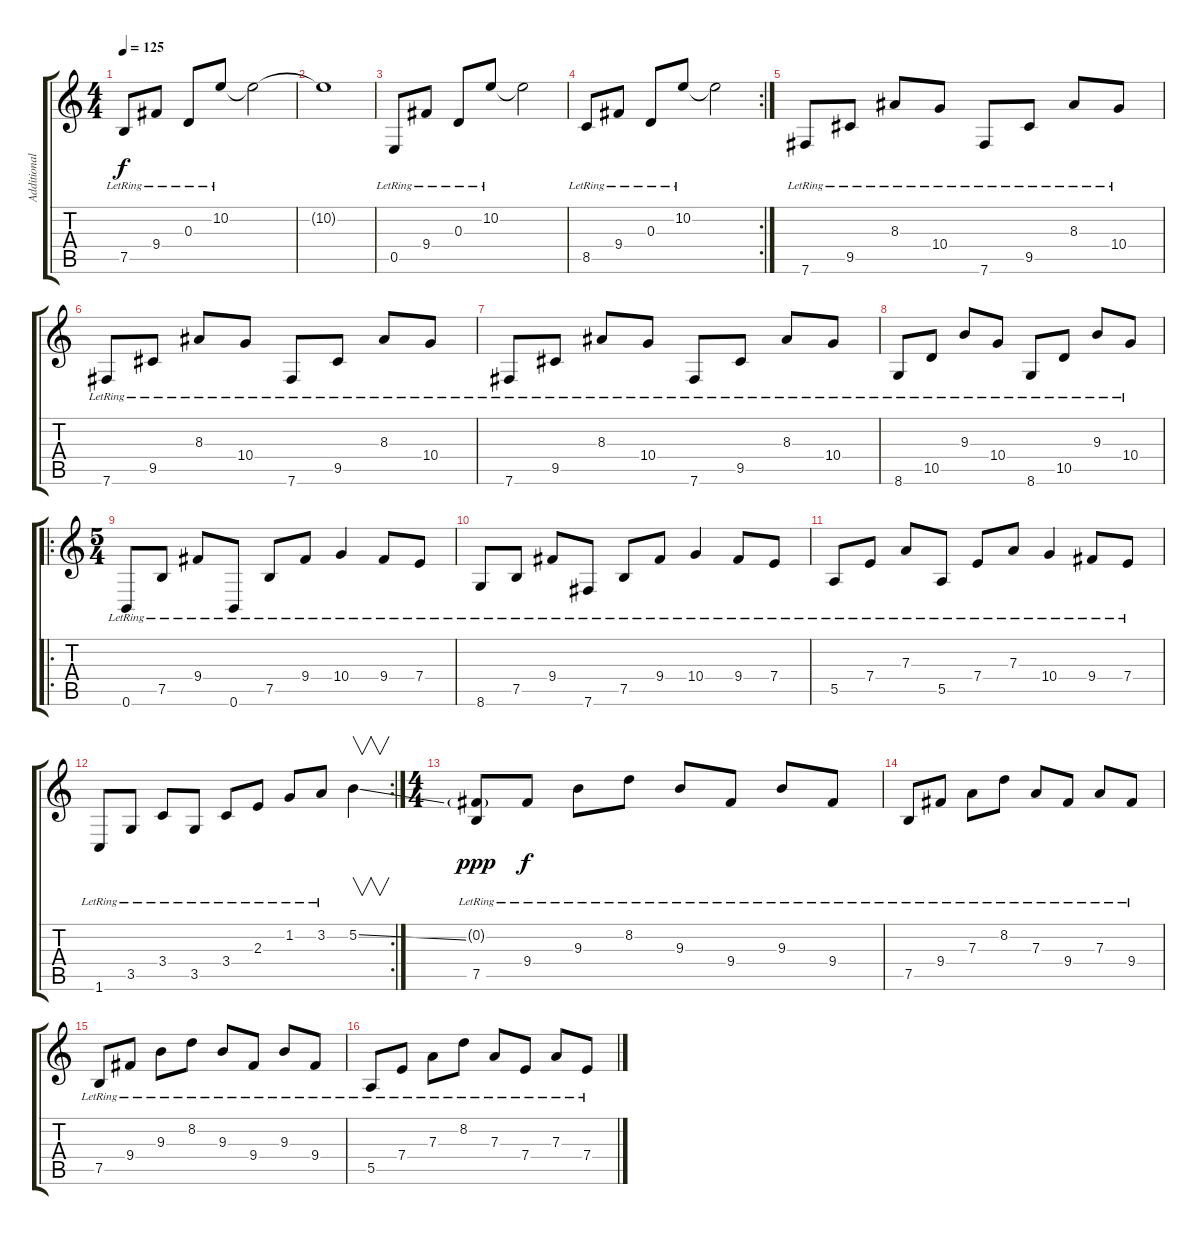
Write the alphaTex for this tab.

\track ("Additional Guitar" "Additional") {instrument acousticguitarsteel}
\staff {score tabs}
\tuning (B3 Gb3 D3 A2 E2 B1) {hide}
\ts (4 4)
\tempo 125
\clef g2
\ks c
7.5{lr}.8{dy f} 9.4{lr}.8 0.3{lr}.8 10.2{lr}.8 10.2{t}.2 |
10.2{t}.1 |
0.5{lr}.8 9.4{lr}.8 0.3{lr}.8 10.2{lr}.8 10.2{t}.2 |
\rc 2
8.5{lr}.8 9.4{lr}.8 0.3{lr}.8 10.2{lr}.8 10.2{t}.2 |
7.6{lr}.8 9.5{lr}.8 8.3{lr}.8 10.4{lr}.8 7.6{lr}.8 9.5{lr}.8 8.3{lr}.8 10.4{lr}.8 |
7.6{lr}.8 9.5{lr}.8 8.3{lr}.8 10.4{lr}.8 7.6{lr}.8 9.5{lr}.8 8.3{lr}.8 10.4{lr}.8 |
7.6{lr}.8 9.5{lr}.8 8.3{lr}.8 10.4{lr}.8 7.6{lr}.8 9.5{lr}.8 8.3{lr}.8 10.4{lr}.8 |
8.6{lr}.8 10.5{lr}.8 9.3{lr}.8 10.4{lr}.8 8.6{lr}.8 10.5{lr}.8 9.3{lr}.8 10.4{lr}.8 |
\ro
\ts (5 4)
0.6{lr}.8 7.5{lr}.8 9.4{lr}.8 0.6{lr}.8 7.5{lr}.8 9.4{lr}.8 10.4{lr}.4 9.4{lr}.8 7.4{lr}.8 |
8.6{lr}.8 7.5{lr}.8 9.4{lr}.8 7.6{lr}.8 7.5{lr}.8 9.4{lr}.8 10.4{lr}.4 9.4{lr}.8 7.4{lr}.8 |
5.5{lr}.8 7.4{lr}.8 7.3{lr}.8 5.5{lr}.8 7.4{lr}.8 7.3{lr}.8 10.4{lr}.4 9.4{lr}.8 7.4{lr}.8 |
\rc 2
1.6{lr}.8 3.5{lr}.8 3.4{lr}.8 3.5{lr}.8 3.4{lr}.8 2.3{lr}.8 1.2{lr}.8 3.2{lr}.8 5.2{ss}.4{v} |
\ts (4 4)
(0.2{g} 7.5{lr}).8{dy ppp} 9.4{lr}.8{dy f} 9.3{lr}.8 8.2{lr}.8 9.3{lr}.8 9.4{lr}.8 9.3{lr}.8 9.4{lr}.8 |
7.5{lr}.8 9.4{lr}.8 7.3{lr}.8 8.2{lr}.8 7.3{lr}.8 9.4{lr}.8 7.3{lr}.8 9.4{lr}.8 |
7.5{lr}.8 9.4{lr}.8 9.3{lr}.8 8.2{lr}.8 9.3{lr}.8 9.4{lr}.8 9.3{lr}.8 9.4{lr}.8 |
5.5{lr}.8 7.4{lr}.8 7.3{lr}.8 8.2{lr}.8 7.3{lr}.8 7.4{lr}.8 7.3{lr}.8 7.4{lr}.8
